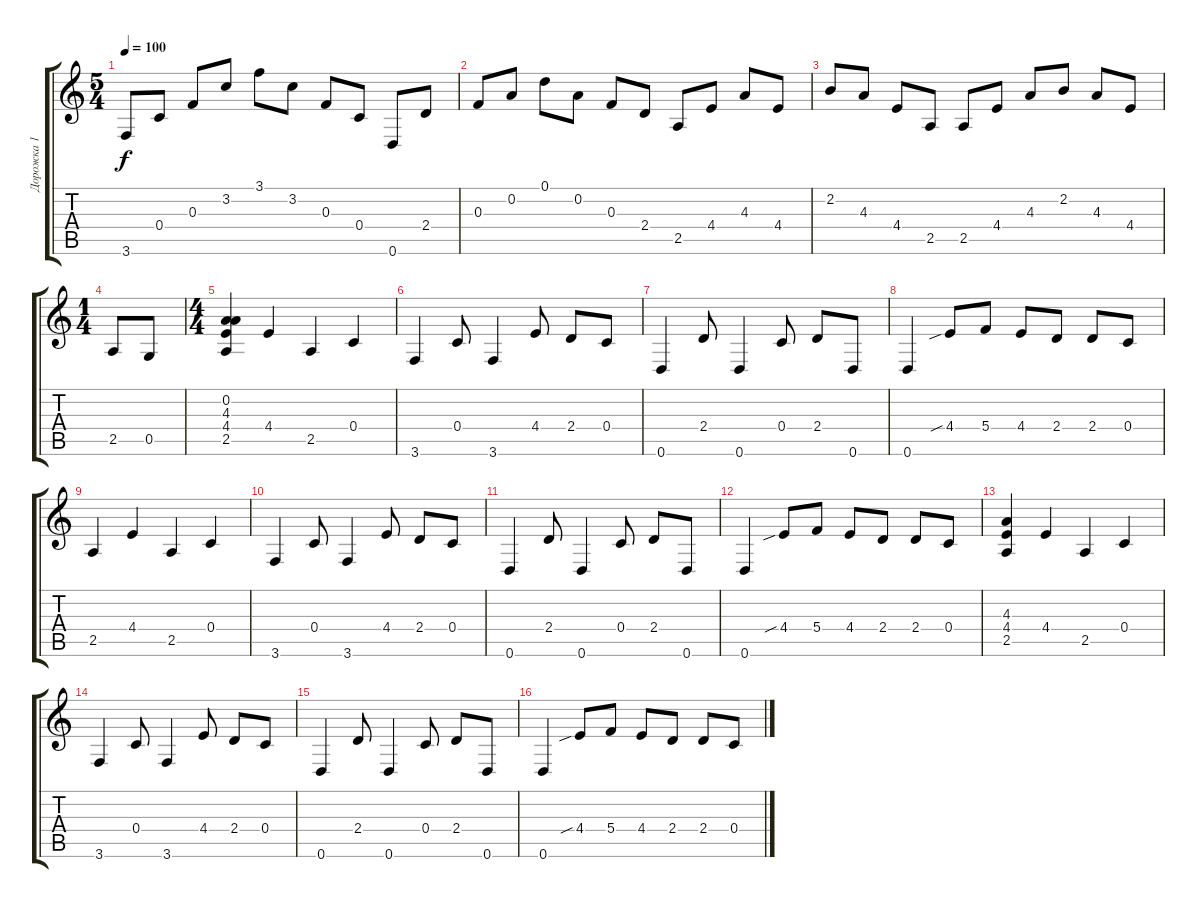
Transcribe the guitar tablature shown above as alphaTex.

\track ("Дорожка 1" "Дорожка 1") {instrument electricguitarclean}
\staff {score tabs}
\tuning (D4 A3 F3 C3 G2 D2) {hide}
\ts (5 4)
\tempo 100
\clef g2
\ks c
3.6.8{dy f} 0.4.8 0.3.8 3.2.8 3.1.8 3.2.8 0.3.8 0.4.8 0.6.8 2.4.8 |
0.3.8 0.2.8 0.1.8 0.2.8 0.3.8 2.4.8 2.5.8 4.4.8 4.3.8 4.4.8 |
2.2.8 4.3.8 4.4.8 2.5.8 2.5.8 4.4.8 4.3.8 2.2.8 4.3.8 4.4.8 |
\ts (1 4)
2.5.8 0.5.8 |
\ts (4 4)
(0.2 4.3 4.4 2.5).4 4.4.4 2.5.4 0.4.4 |
3.6.4 0.4.8 3.6.4 4.4.8 2.4.8 0.4.8 |
0.6.4 2.4.8 0.6.4 0.4.8 2.4.8 0.6.8 |
0.6.4 4.4{sib}.8 5.4.8 4.4.8 2.4.8 2.4.8 0.4.8 |
2.5.4 4.4.4 2.5.4 0.4.4 |
3.6.4 0.4.8 3.6.4 4.4.8 2.4.8 0.4.8 |
0.6.4 2.4.8 0.6.4 0.4.8 2.4.8 0.6.8 |
0.6.4 4.4{sib}.8 5.4.8 4.4.8 2.4.8 2.4.8 0.4.8 |
(4.3 4.4 2.5).4 4.4.4 2.5.4 0.4.4 |
3.6.4 0.4.8 3.6.4 4.4.8 2.4.8 0.4.8 |
0.6.4 2.4.8 0.6.4 0.4.8 2.4.8 0.6.8 |
0.6.4 4.4{sib}.8 5.4.8 4.4.8 2.4.8 2.4.8 0.4.8
